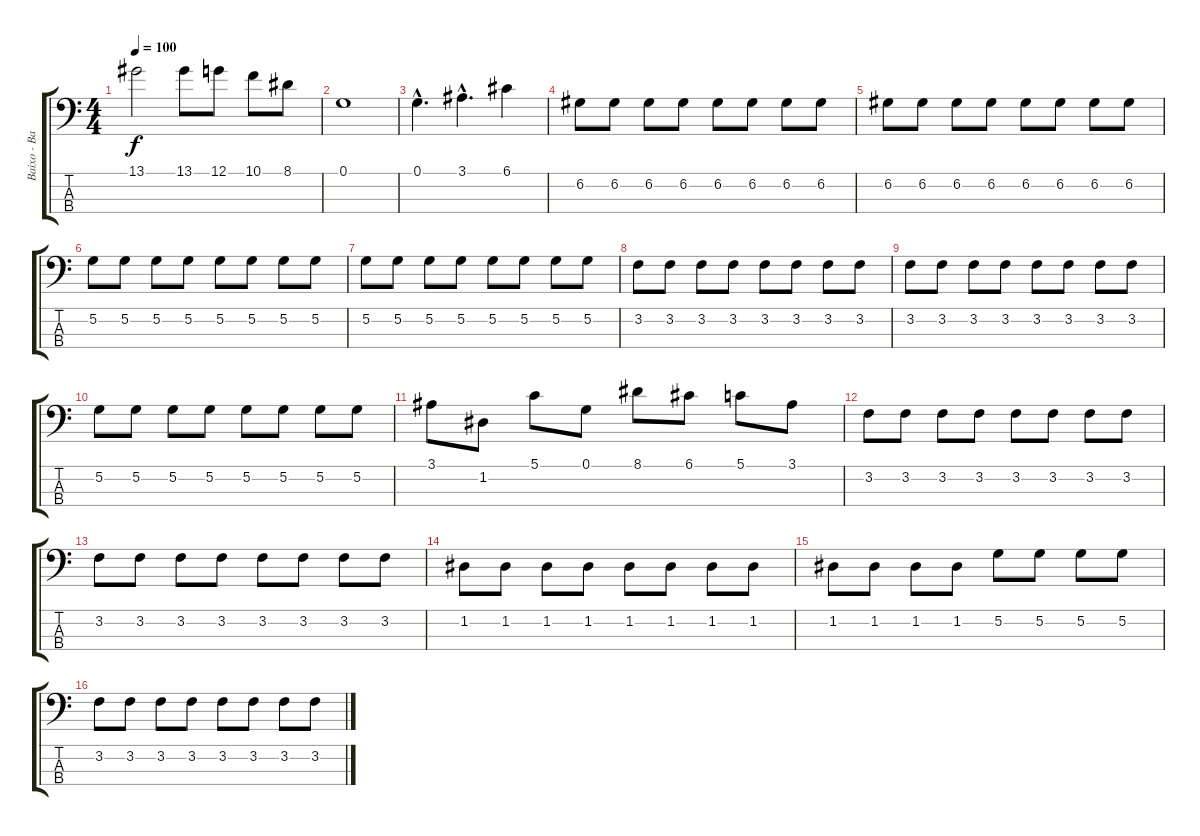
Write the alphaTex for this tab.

\track ("Baixo - Bass" "Baixo - Ba") {instrument electricbassfinger}
\staff {score tabs}
\tuning (G2 D2 A1 E1) {hide}
\ts (4 4)
\tempo 100
\clef f4
\ks c
13.1{t}.2{dy f} 13.1.8 12.1.8 10.1.8 8.1.8 |
0.1.1 |
0.1{hac}.4{d} 3.1{hac}.4{d} 6.1.4 |
6.2.8 6.2.8 6.2.8 6.2.8 6.2.8 6.2.8 6.2.8 6.2.8 |
6.2.8 6.2.8 6.2.8 6.2.8 6.2.8 6.2.8 6.2.8 6.2.8 |
5.2.8 5.2.8 5.2.8 5.2.8 5.2.8 5.2.8 5.2.8 5.2.8 |
5.2.8 5.2.8 5.2.8 5.2.8 5.2.8 5.2.8 5.2.8 5.2.8 |
3.2.8 3.2.8 3.2.8 3.2.8 3.2.8 3.2.8 3.2.8 3.2.8 |
3.2.8 3.2.8 3.2.8 3.2.8 3.2.8 3.2.8 3.2.8 3.2.8 |
5.2.8 5.2.8 5.2.8 5.2.8 5.2.8 5.2.8 5.2.8 5.2.8 |
3.1.8 1.2.8 5.1.8 0.1.8 8.1.8 6.1.8 5.1.8 3.1.8 |
3.2.8 3.2.8 3.2.8 3.2.8 3.2.8 3.2.8 3.2.8 3.2.8 |
3.2.8 3.2.8 3.2.8 3.2.8 3.2.8 3.2.8 3.2.8 3.2.8 |
1.2.8 1.2.8 1.2.8 1.2.8 1.2.8 1.2.8 1.2.8 1.2.8 |
1.2.8 1.2.8 1.2.8 1.2.8 5.2.8 5.2.8 5.2.8 5.2.8 |
3.2.8 3.2.8 3.2.8 3.2.8 3.2.8 3.2.8 3.2.8 3.2.8
